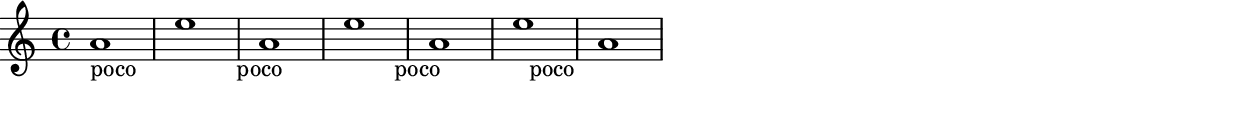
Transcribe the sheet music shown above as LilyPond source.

%% Generated by lilypond-book.py
%% Options: [exampleindent=10.16\mm,indent=0\mm,line-width=160\mm,quote]
\include "lilypond-book-preamble.ly"


% ****************************************************************
% Start cut-&-pastable-section
% ****************************************************************



\paper {
  indent = 0\mm
  line-width = 160\mm
  % offset the left padding, also add 1mm as lilypond creates cropped
  % images with a little space on the right
  line-width = #(- line-width (* mm  3.000000) (* mm 1))
  line-width = 160\mm - 2.0 * 10.16\mm
  % offset the left padding, also add 1mm as lilypond creates cropped
  % images with a little space on the right
  line-width = #(- line-width (* mm  3.000000) (* mm 1))
}

\layout {
  
}





% ****************************************************************
% ly snippet:
% ****************************************************************
\sourcefileline 757
\relative {
  a'1-\markup { \halign #-1 poco }
  e'
  a,-\markup { \halign #0 poco }
  e'
  a,-\markup { \halign #0.5 poco }
  e'
  a,-\markup { \halign #2 poco }
}



% ****************************************************************
% end ly snippet
% ****************************************************************
